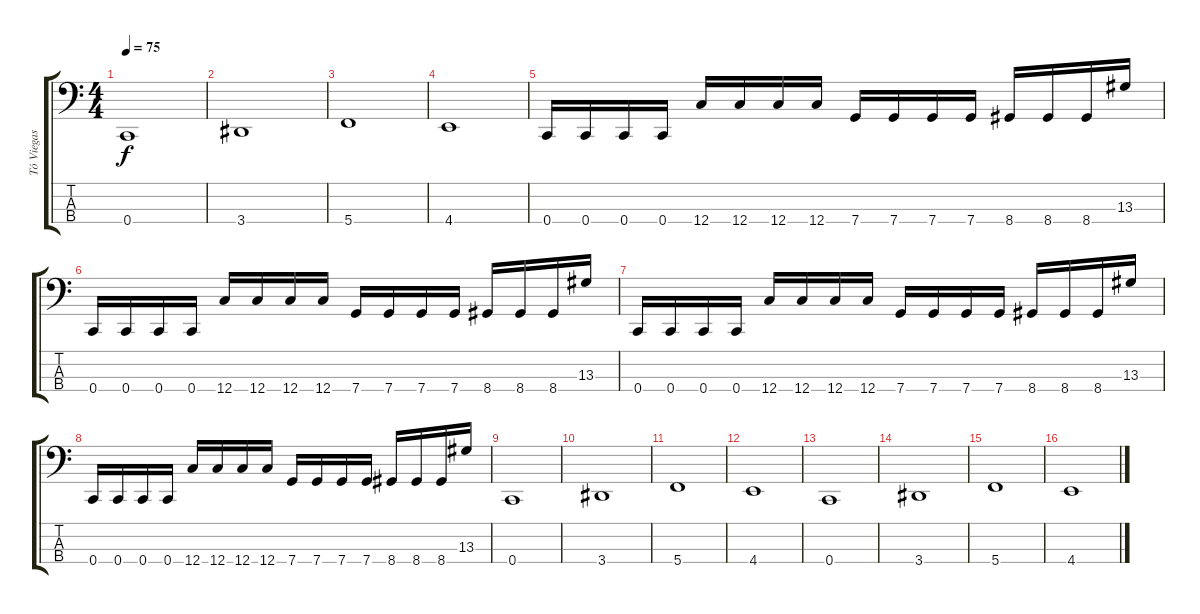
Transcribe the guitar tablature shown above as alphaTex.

\track ("Tó Viegas" "Tó Viegas") {instrument electricbasspick}
\staff {score tabs}
\tuning (F2 C2 G1 C1) {hide}
\ts (4 4)
\tempo 75
\clef f4
\ks c
0.4.1{dy f volume 11 instrument electricbasspick} |
3.4.1 |
5.4.1 |
4.4.1 |
0.4.16{volume 15} 0.4.16 0.4.16 0.4.16 12.4.16 12.4.16 12.4.16 12.4.16 7.4.16 7.4.16 7.4.16 7.4.16 8.4.16 8.4.16 8.4.16 13.3.16 |
0.4.16 0.4.16 0.4.16 0.4.16 12.4.16 12.4.16 12.4.16 12.4.16 7.4.16 7.4.16 7.4.16 7.4.16 8.4.16 8.4.16 8.4.16 13.3.16 |
0.4.16 0.4.16 0.4.16 0.4.16 12.4.16 12.4.16 12.4.16 12.4.16 7.4.16 7.4.16 7.4.16 7.4.16 8.4.16 8.4.16 8.4.16 13.3.16 |
0.4.16 0.4.16 0.4.16 0.4.16 12.4.16 12.4.16 12.4.16 12.4.16 7.4.16 7.4.16 7.4.16 7.4.16 8.4.16 8.4.16 8.4.16 13.3.16 |
0.4.1{volume 11} |
3.4.1 |
5.4.1 |
4.4.1 |
0.4.1 |
3.4.1 |
5.4.1 |
4.4.1
